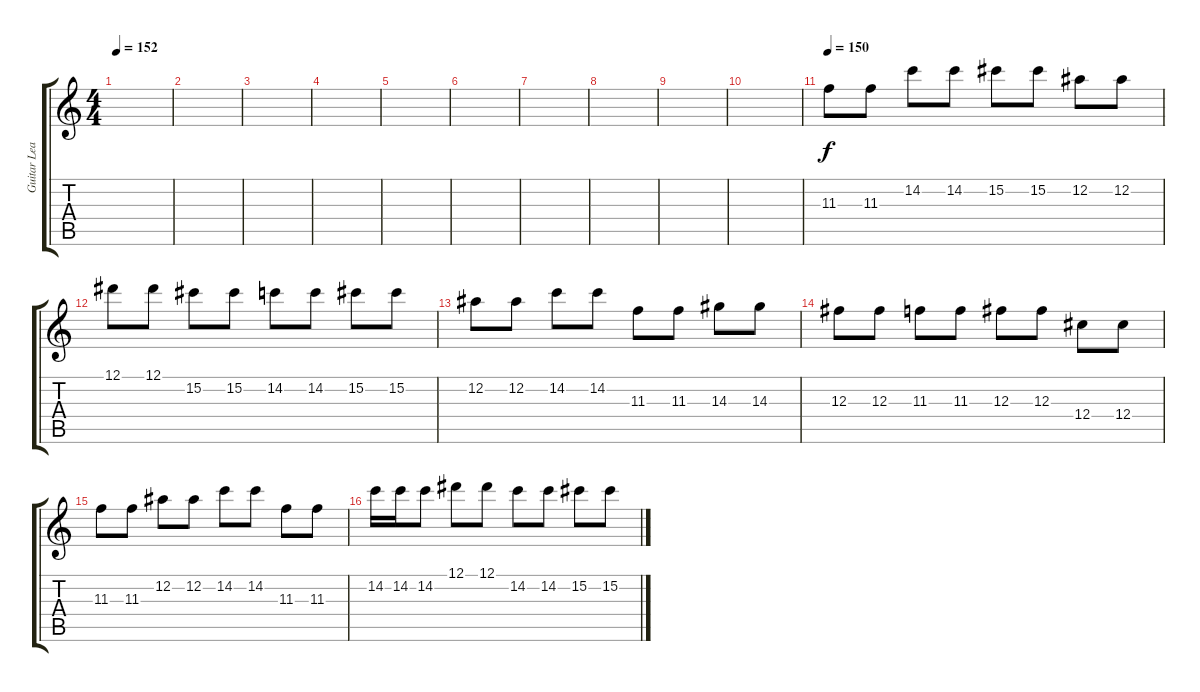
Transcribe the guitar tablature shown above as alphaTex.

\track ("Guitar Lead" "Guitar Lea") {instrument electricguitarjazz}
\staff {score tabs}
\tuning (Eb4 Bb3 Gb3 Db3 Ab2 Eb2) {hide}
\ts (4 4)
\tempo 152
\clef g2
\ks c
|
|
|
|
|
|
|
|
|
|
\tempo 150
11.3.8{instrument distortionguitar} 11.3.8 14.2.8 14.2.8 15.2.8 15.2.8 12.2.8 12.2.8 |
12.1.8 12.1.8 15.2.8 15.2.8 14.2.8 14.2.8 15.2.8 15.2.8 |
12.2.8 12.2.8 14.2.8 14.2.8 11.3.8 11.3.8 14.3.8 14.3.8 |
12.3.8 12.3.8 11.3.8 11.3.8 12.3.8 12.3.8 12.4.8 12.4.8 |
11.3.8 11.3.8 12.2.8 12.2.8 14.2.8 14.2.8 11.3.8 11.3.8 |
14.2.16 14.2.16 14.2.8 12.1.8 12.1.8 14.2.8 14.2.8 15.2.8 15.2.8
